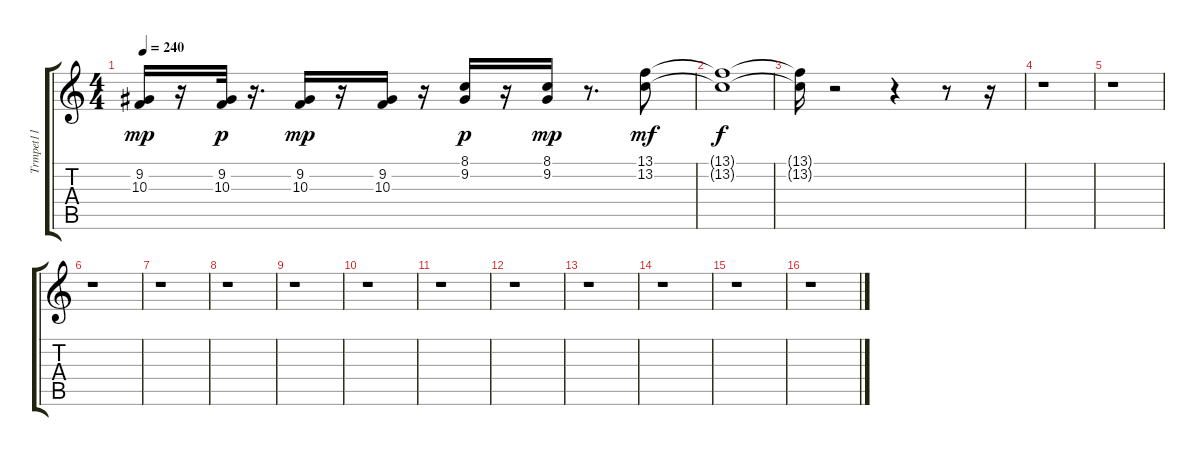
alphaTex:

\track ("Trmpet11" "Trmpet11") {instrument trumpet}
\staff {score tabs}
\tuning (E4 B3 G3 D3 A2 E2) {hide}
\ts (4 4)
\tempo 240
\clef g2
\ks c
(9.2 10.3).16{dy mp} r.16 (9.2 10.3).32{dy p} r.16{d} (9.2 10.3).16{dy mp} r.16 (9.2 10.3).16 r.16 (8.1 9.2).16{dy p} r.16 (8.1 9.2).16{dy mp} r.8{d} (13.1 13.2).8{dy mf} |
(13.1{t} 13.2{t}).1{dy f} |
(13.1{t} 13.2{t}).16 r.2 r.4 r.8 r.16 |
r.1 |
r.1 |
r.1 |
r.1 |
r.1 |
r.1 |
r.1 |
r.1 |
r.1 |
r.1 |
r.1 |
r.1 |
r.1
